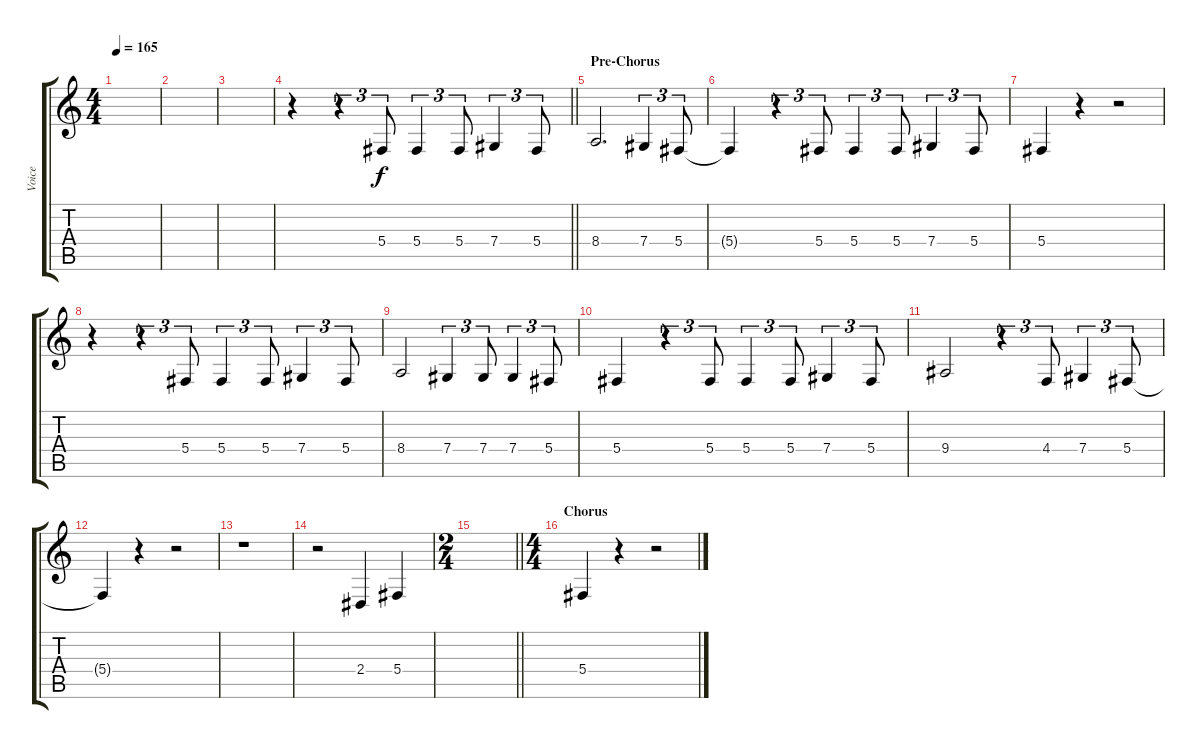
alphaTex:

\track ("Voice" "Voice") {instrument electricpiano1}
\staff {score tabs}
\tuning (Eb4 Bb3 Gb3 Db3 Ab2 Eb2) {hide}
\ts (4 4)
\tempo 165
\clef g2
\ks c
|
|
|
\barLineRight lightlight
r.4 r.4{tu (3 2)} 5.4.8{tu (3 2)} 5.4.4{tu (3 2)} 5.4.8{tu (3 2)} 7.4.4{tu (3 2)} 5.4.8{tu (3 2)} |
\section ("" "Pre-Chorus")
8.4.2{d} 7.4.4{tu (3 2)} 5.4.8{tu (3 2)} |
5.4{t}.4 r.4{tu (3 2)} 5.4.8{tu (3 2)} 5.4.4{tu (3 2)} 5.4.8{tu (3 2)} 7.4.4{tu (3 2)} 5.4.8{tu (3 2)} |
5.4.4 r.4 r.2 |
r.4 r.4{tu (3 2)} 5.4.8{tu (3 2)} 5.4.4{tu (3 2)} 5.4.8{tu (3 2)} 7.4.4{tu (3 2)} 5.4.8{tu (3 2)} |
8.4.2 7.4.4{tu (3 2)} 7.4.8{tu (3 2)} 7.4.4{tu (3 2)} 5.4.8{tu (3 2)} |
5.4.4 r.4{tu (3 2)} 5.4.8{tu (3 2)} 5.4.4{tu (3 2)} 5.4.8{tu (3 2)} 7.4.4{tu (3 2)} 5.4.8{tu (3 2)} |
9.4.2 r.4{tu (3 2)} 4.4.8{tu (3 2)} 7.4.4{tu (3 2)} 5.4.8{tu (3 2)} |
5.4{t}.4 r.4 r.2 |
r.1 |
r.2 2.4.4 5.4.4 |
\ts (2 4)
\barLineRight lightlight
|
\ts (4 4)
\section ("" "Chorus")
5.4.4 r.4 r.2
